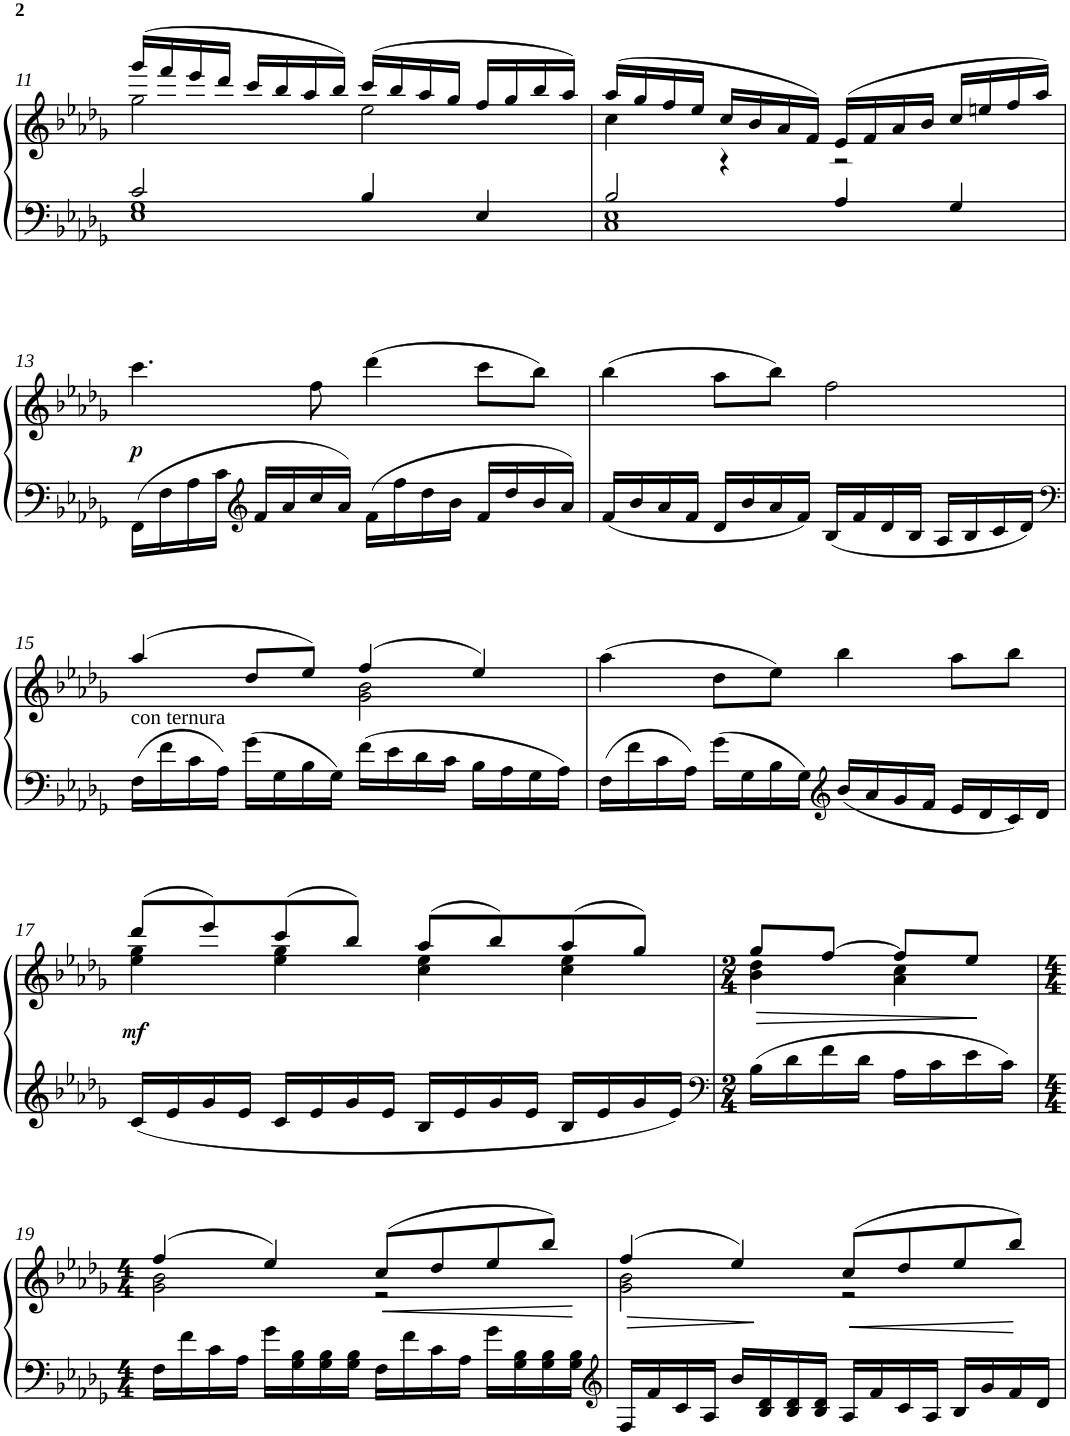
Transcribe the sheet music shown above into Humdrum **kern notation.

**kern	**kern	**dynam
*part1	*part1	*part1
*staff2	*staff1	*staff1/2
*I"Piano	*	*
*I'Pno	*	*
!!LO:PB:g=z
*clefF4	*clefG2	*
*k[b-e-a-d-g-]	*k[b-e-a-d-g-]	*
*D-:	*D-:	*
*M4/4	*M4/4	*
=11	=11	=11
*^	*^	*
2c/	1E- 1G-	(>16ggg-/LL	2gg-\	.
.	.	16fff/	.	.
.	.	16eee-/	.	.
.	.	16ddd-/JJ	.	.
.	.	16ccc/LL	.	.
.	.	16bb-/	.	.
.	.	16aa-/	.	.
.	.	16bb-/JJ)	.	.
4B-/	.	(>16ccc/LL	2ee-\	.
.	.	16bb-/	.	.
.	.	16aa-/	.	.
.	.	16gg-/JJ	.	.
4E-/	.	16ff/LL	.	.
.	.	16gg-/	.	.
.	.	16bb-/	.	.
.	.	16aa-/JJ)	.	.
=12	=12	=12	=12	=12
2B-/	1C 1E-	(>16aa-/LL	4cc\	.
.	.	16gg-/	.	.
.	.	16ff/	.	.
.	.	16ee-/JJ	.	.
.	.	16cc/LL	4r	.
.	.	16b-/	.	.
.	.	16a-/	.	.
.	.	16f/JJ)	.	.
4A-/	.	(>16e-/LL	2r	.
.	.	16f/	.	.
.	.	16a-/	.	.
.	.	16b-/JJ	.	.
4G-/	.	16cc/LL	.	.
.	.	16een/	.	.
.	.	16ff/	.	.
.	.	16aa-/JJ)	.	.
*v	*v	*	*	*
*	*v	*v	*
!!LO:LB:g=z
=13	=13	=13
!	!	!LO:DY:b
16FF\LL	4.ccc\	p
16F\	.	.
16A-\	.	.
16c\JJ	.	.
*clefG2	*	*
16f/LL	.	.
16a-/	.	.
16cc/	8ff\	.
16a-/JJ	.	.
16f\LL	(>4ddd-\	.
16ff\	.	.
16dd-\	.	.
16b-\JJ	.	.
16f/LL	8ccc\L	.
16dd-/	.	.
16b-/	8bb-\J)	.
16a-/JJ	.	.
=14	=14	=14
16f/LL	(>4bb-\	.
16b-/	.	.
16a-/	.	.
16f/JJ	.	.
16d-/LL	8aa-\L	.
16b-/	.	.
16a-/	8bb-\J)	.
16f/JJ	.	.
16B-/LL	2ff\	.
16f/	.	.
16d-/	.	.
16B-/JJ	.	.
16A-/LL	.	.
16B-/	.	.
16c/	.	.
16d-/JJ	.	.
!!LO:LB:g=z
=15	=15	=15
*clefF4	*	*
*	*^	*
!LO:TX:a:t=con ternura	!	!	!
16F\LL	(>4aa-/	2ryy	.
16f\	.	.	.
16c\	.	.	.
16A-\JJ	.	.	.
16g-\LL	8dd-/L	.	.
16G-\	.	.	.
16B-\	8ee-/J)	.	.
16G-\JJ	.	.	.
16f\LL	(>4ff/	2g-\ 2b-\	.
16e-\	.	.	.
16d-\	.	.	.
16c\JJ	.	.	.
16B-\LL	4ee-/)	.	.
16A-\	.	.	.
16G-\	.	.	.
16A-\JJ	.	.	.
*	*v	*v	*
=16	=16	=16
16F\LL	(>4aa-\	.
16f\	.	.
16c\	.	.
16A-\JJ	.	.
16g-\LL	8dd-\L	.
16G-\	.	.
16B-\	8ee-\J)	.
16G-\JJ	.	.
*clefG2	*	*
16b-/LL	4bb-\	.
16a-/	.	.
16g-/	.	.
16f/JJ	.	.
16e-/LL	8aa-\L	.
16d-/	.	.
16c/	8bb-\J	.
16d-/JJ	.	.
!!LO:LB:g=z
=17	=17	=17
*	*^	*
!	!	!	!LO:DY:b
16c/LL	(>8ddd-/L	4ee-\ 4gg-\	mf
16e-/	.	.	.
16g-/	8eee-/)	.	.
16e-/JJ	.	.	.
16c/LL	(>8ccc/	4ee-\ 4gg-\	.
16e-/	.	.	.
16g-/	8bb-/J)	.	.
16e-/JJ	.	.	.
16B-/LL	(>8aa-/L	4cc\ 4ee-\	.
16e-/	.	.	.
16g-/	8bb-/)	.	.
16e-/JJ	.	.	.
16B-/LL	(>8aa-/	4cc\ 4ee-\	.
16e-/	.	.	.
16g-/	8gg-/J)	.	.
16e-/JJ	.	.	.
=18	=18	=18	=18
*clefF4	*	*	*
*M2/4	*M2/4	*	*
16B-\LL	8gg-/L	4b-\ 4dd-\	.
16d-\	.	.	.
!	!	!	!LO:HP:b
16f\	[>8ff/J	.	>
16d-\JJ	.	.	.
16A-\LL	8ff/L]	4a-\ 4cc\	.
16c\	.	.	.
16e-\	8ee-/J	.	.
16c\JJ	.	.	.
*	*v	*v	*
.	.	]
!!LO:LB:g=z
=19	=19	=19
*M4/4	*M4/4	*
*	*^	*
16F\LL	(>4ff/	2g-\ 2b-\	.
16f\	.	.	.
16c\	.	.	.
16A-\JJ	.	.	.
16g-\LL	4ee-/)	.	.
16G-\ 16B-\	.	.	.
16G-\ 16B-\	.	.	.
16G-\ 16B-\JJ	.	.	.
16F\LL	(>8cc/L	2r	.
16f\	.	.	.
!	!	!	!LO:HP:b
16c\	8dd-/	.	<
16A-\JJ	.	.	.
16g-\LL	8ee-/	.	.
16G-\ 16B-\	.	.	.
16G-\ 16B-\	8bb-/J)	.	.
16G-\ 16B-\JJ	.	.	.
*	*v	*v	*
.	.	[
=20	=20	=20
*clefG2	*	*
*	*^	*
16F/LL	(>4ff/	2g-\ 2b-\	.
16f/	.	.	.
16c/	.	.	.
16A-/JJ	.	.	.
!	!	!	!LO:HP:b
16b-/LL	4ee-/)	.	>
16B-/ 16d-/	.	.	.
16B-/ 16d-/	.	.	.
16B-/ 16d-/JJ	.	.	.
16A-/LL	(>8cc/L	2r	]
16f/	.	.	.
!	!	!	!LO:HP:b
16c/	8dd-/	.	<
16A-/JJ	.	.	.
16B-/LL	8ee-/	.	.
16g-/	.	.	.
16f/	8bb-/J)	.	.
16d-/JJ	.	.	.
*	*v	*v	*
.	.	[
=	=	=
*-	*-	*-
